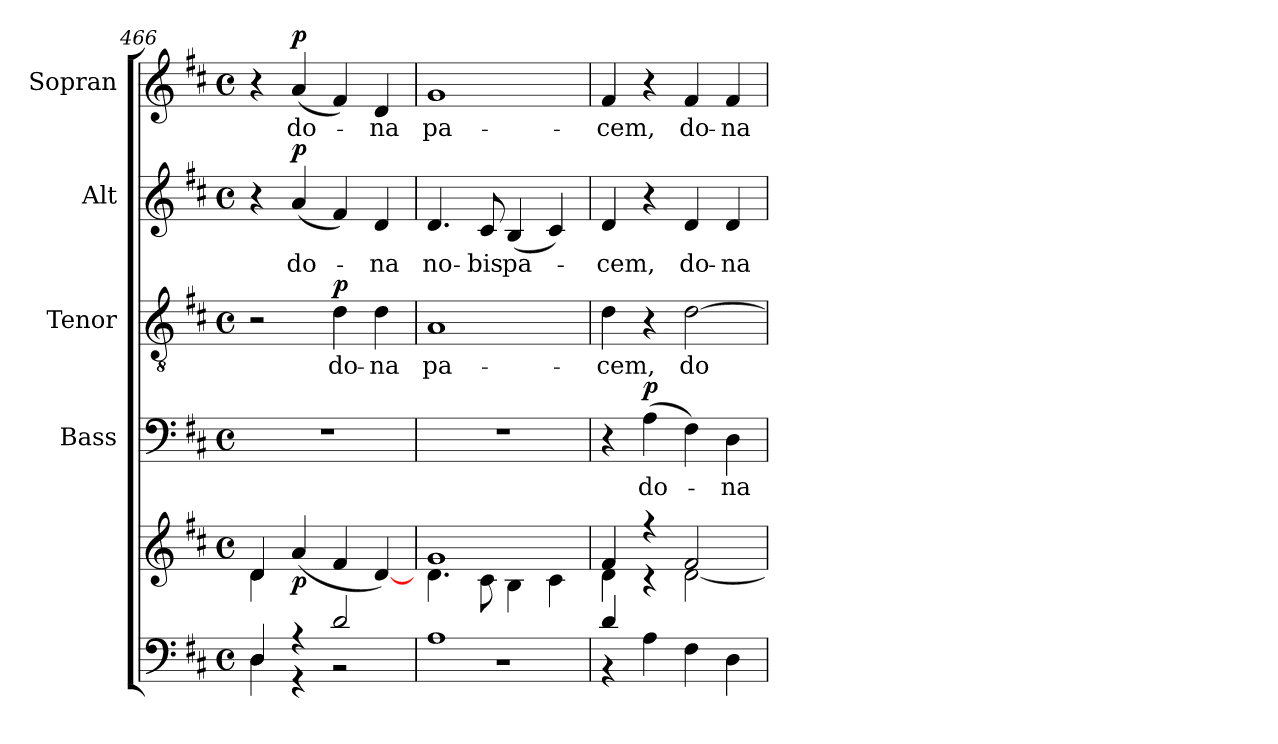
**kern	**kern	**dynam	**kern	**text	**dynam	**kern	**text	**dynam	**kern	**text	**dynam	**kern	**text	**dynam
*part5	*part5	*part5	*part4	*part4	*part4	*part3	*part3	*part3	*part2	*part2	*part2	*part1	*part1	*part1
*staff6	*staff5	*staff5/6	*staff4	*staff4	*staff4	*staff3	*staff3	*staff3	*staff2	*staff2	*staff2	*staff1	*staff1	*staff1
*	*	*	*I"Bass	*	*	*I"Tenor	*	*	*I"Alt	*	*	*I"Sopran	*	*
*	*	*	*I'B.	*	*	*I'T.	*	*	*I'A.	*	*	*I'S.	*	*
*clefF4	*clefG2	*	*clefF4	*	*	*clefGv2	*	*	*clefG2	*	*	*clefG2	*	*
*k[f#c#]	*k[f#c#]	*	*k[f#c#]	*	*	*k[f#c#]	*	*	*k[f#c#]	*	*	*k[f#c#]	*	*
*D:	*D:	*	*D:	*	*	*D:	*	*	*D:	*	*	*D:	*	*
*M4/4	*M4/4	*	*M4/4	*	*	*M4/4	*	*	*M4/4	*	*	*M4/4	*	*
*met(c)	*met(c)	*	*met(c)	*	*	*met(c)	*	*	*met(c)	*	*	*met(c)	*	*
=466	=466	=466	=466	=466	=466	=466	=466	=466	=466	=466	=466	=466	=466	=466
*^	*^	*	*	*	*	*	*	*	*	*	*	*	*	*
4D/	4D\	4d/	4d\	.	1r	.	.	2r	.	.	4r	.	.	4r	.	.
!	!	!	!	!LO:DY:b	!	!	!	!	!	!	!	!LO:LY:b	!LO:DY:a	!	!LO:LY:b	!LO:DY:a
4r	4r	(4a/	2.ryy	p	.	.	.	.	.	.	(<4a/	do-	p	(<4a/	do-	p
!	!	!	!	!	!	!	!	!	!LO:LY:b	!LO:DY:a	!	!	!	!	!	!
2d/	2r	4f#/	.	.	.	.	.	4d\	do-	p	4f#/)	.	.	4f#/)	.	.
!	!	!	!	!	!	!	!	!	!LO:LY:b	!	!	!LO:LY:b	!	!	!LO:LY:b	!
.	.	[<4d/)	.	.	.	.	.	4d\	-na	.	4d/	-na	.	4d/	-na	.
!!LO:LB:g=z
=467	=467	=467	=467	=467	=467	=467	=467	=467	=467	=467	=467	=467	=467	=467	=467	=467
!	!	!	!	!	!	!	!	!	!LO:LY:b	!	!	!LO:LY:b	!	!	!LO:LY:b	!
1A	1r	1g	4.d\	.	1r	.	.	1A	pa-	.	4.d/	no-	.	1g	pa-	.
!	!	!	!	!	!	!	!	!	!	!	!	!LO:LY:b	!	!	!	!
.	.	.	8c#\	.	.	.	.	.	.	.	8c#/	-bis	.	.	.	.
!	!	!	!	!	!	!	!	!	!	!	!	!LO:LY:b	!	!	!	!
.	.	.	4B\	.	.	.	.	.	.	.	(<4B/	pa-	.	.	.	.
.	.	.	4c#\	.	.	.	.	.	.	.	4c#/)	.	.	.	.	.
=468	=468	=468	=468	=468	=468	=468	=468	=468	=468	=468	=468	=468	=468	=468	=468	=468
!	!	!	!	!	!	!	!	!	!LO:LY:b	!	!	!LO:LY:b	!	!	!LO:LY:b	!
4d/	4r	4f#/	4d\	.	4r	.	.	4d\	-cem,	.	4d/	-cem,	.	4f#/	-cem,	.
!	!	!	!	!	!	!LO:LY:b	!LO:DY:a	!	!	!	!	!	!	!	!	!
2.ryy	4A\	4r	4r	.	(>4A\	do-	p	4r	.	.	4r	.	.	4r	.	.
!	!	!	!	!	!	!	!	!	!LO:LY:b	!	!	!LO:LY:b	!	!	!LO:LY:b	!
.	4F#\	2f#/	[<2d\	.	4F#\)	.	.	[2d\	do-	.	4d/	do-	.	4f#/	do-	.
!	!	!	!	!	!	!LO:LY:b	!	!	!	!	!	!LO:LY:b	!	!	!LO:LY:b	!
.	4D\	.	.	.	4D\	-na	.	.	.	.	4d/	-na	.	4f#/	-na	.
*v	*v	*	*	*	*	*	*	*	*	*	*	*	*	*	*	*
*	*v	*v	*	*	*	*	*	*	*	*	*	*	*	*	*
=	=	=	=	=	=	=	=	=	=	=	=	=	=	=
*-	*-	*-	*-	*-	*-	*-	*-	*-	*-	*-	*-	*-	*-	*-
